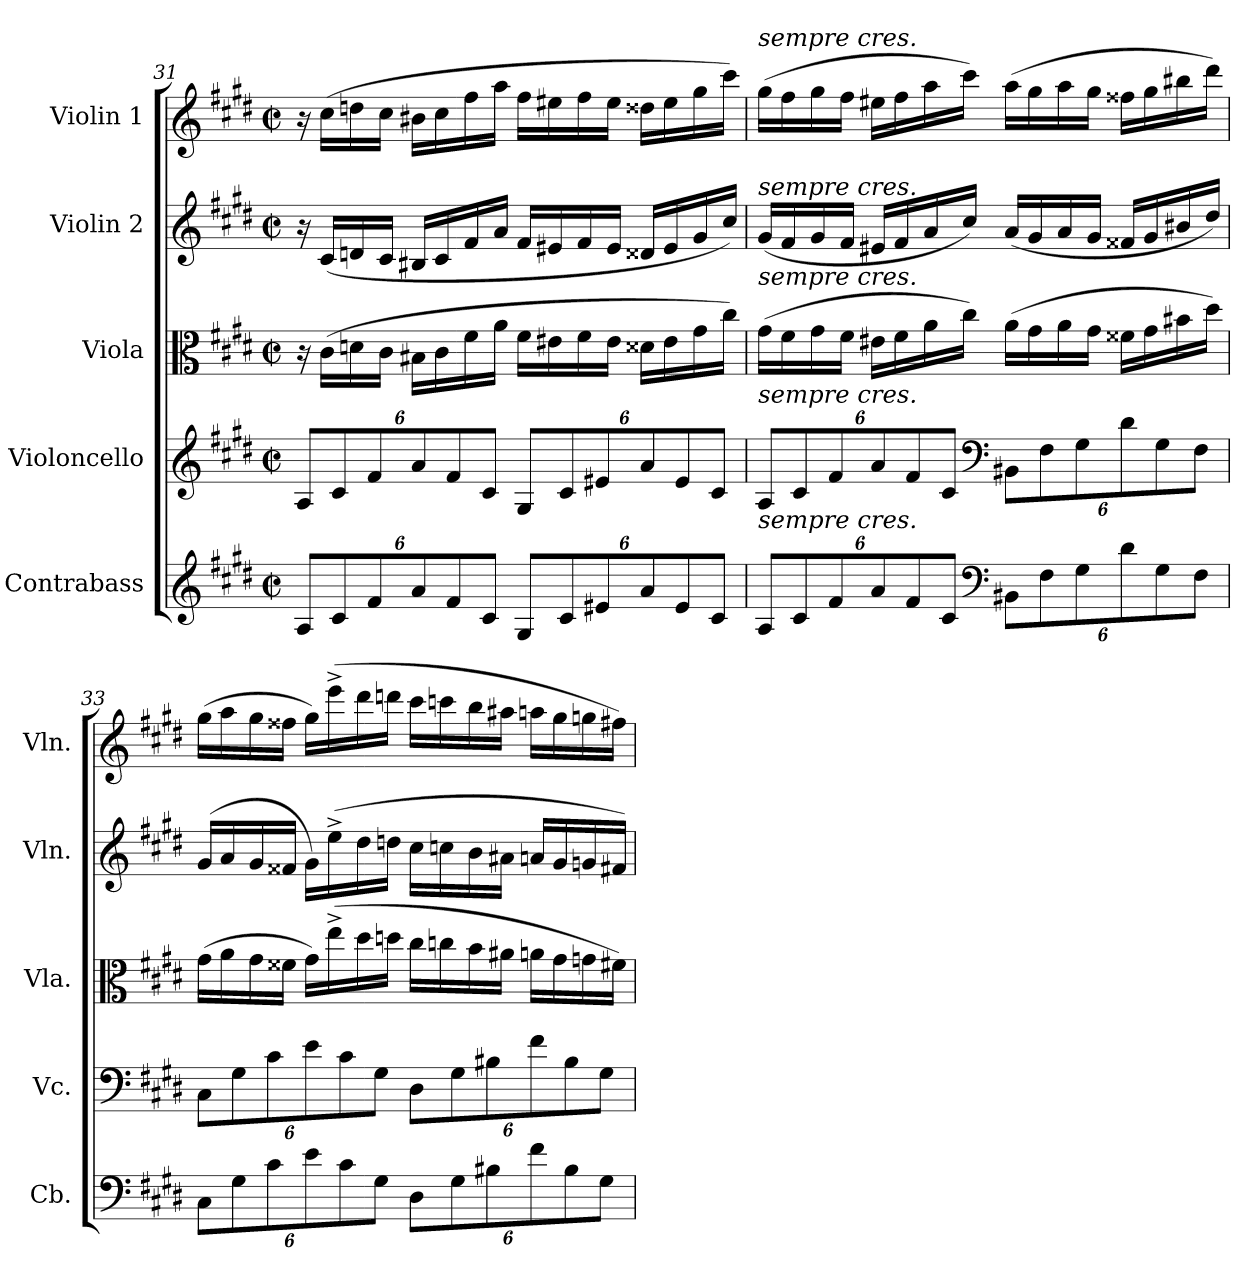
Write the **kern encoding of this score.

**kern	**kern	**kern	**kern	**kern
*part5	*part4	*part3	*part2	*part1
*staff5	*staff4	*staff3	*staff2	*staff1
*I"Contrabass	*I"Violoncello	*I"Viola	*I"Violin 2	*I"Violin 1
*I'Cb.	*I'Vc.	*I'Vla.	*I'Vln.	*I'Vln.
!!LO:PB:g=z
*clefG2	*clefG2	*clefC3	*clefG2	*clefG2
*ITrd7c12	*	*	*	*
*k[f#c#g#d#]	*k[f#c#g#d#]	*k[f#c#g#d#]	*k[f#c#g#d#]	*k[f#c#g#d#]
*M2/2	*M2/2	*M2/2	*M2/2	*M2/2
*met(c|)	*met(c|)	*met(c|)	*met(c|)	*met(c|)
*Xbrackettup	*Xbrackettup	*	*	*
=31	=31	=31	=31	=31
12AA/L	12A/L	16r	16r	16r
.	.	(16c#\LL	(16c#/LL	(16cc#\LL
12C#/	12c#/	.	.	.
.	.	16dn\	16dn/	16ddn\
12F#/	12f#/	.	.	.
.	.	16c#\JJ	16c#/JJ	16cc#\JJ
12A/	12a/	16B#X\LL	16B#X/LL	16b#X\LL
.	.	16c#\	16c#/	16cc#\
12F#/	12f#/	.	.	.
.	.	16f#\	16f#/	16ff#\
12C#/J	12c#/J	.	.	.
.	.	16a\JJ	16a/JJ	16aa\JJ
12GG#/L	12G#/L	16f#\LL	16f#/LL	16ff#\LL
.	.	16e#X\	16e#X/	16ee#X\
12C#/	12c#/	.	.	.
.	.	16f#\	16f#/	16ff#\
12E#X/	12e#X/	.	.	.
.	.	16e#\JJ	16e#/JJ	16ee#\JJ
12A/	12a/	16d##X\LL	16d##X/LL	16dd##X\LL
.	.	16e#\	16e#/	16ee#\
12E#/	12e#/	.	.	.
.	.	16g#\	16g#/	16gg#\
12C#/J	12c#/J	.	.	.
.	.	16cc#\JJ)	16cc#/JJ)	16ccc#\JJ)
=32	=32	=32	=32	=32
!	!	!	!	!LO:TX:a:i:t=sempre cres.
!	!	!	!LO:TX:a:i:t=sempre cres.	!
!	!	!LO:TX:a:i:t=sempre cres.	!	!
!	!LO:TX:a:i:t=sempre cres.	!	!	!
!LO:TX:a:i:t=sempre cres.	!	!	!	!
12AA/L	12A/L	(16g#\LL	(16g#/LL	(16gg#\LL
.	.	16f#\	16f#/	16ff#\
12C#/	12c#/	.	.	.
.	.	16g#\	16g#/	16gg#\
12F#/	12f#/	.	.	.
.	.	16f#\JJ	16f#/JJ	16ff#\JJ
12A/	12a/	16e#X\LL	16e#X/LL	16ee#X\LL
.	.	16f#\	16f#/	16ff#\
12F#/	12f#/	.	.	.
.	.	16a\	16a/	16aa\
12C#/J	12c#/J	.	.	.
.	.	16cc#\JJ)	16cc#/JJ)	16ccc#\JJ)
*clefF4	*clefF4	*	*	*
12BBB#X\L	12BB#X\L	(16a\LL	(16a/LL	(16aa\LL
.	.	16g#\	16g#/	16gg#\
12FF#\	12F#\	.	.	.
.	.	16a\	16a/	16aa\
12GG#\	12G#\	.	.	.
.	.	16g#\JJ	16g#/JJ	16gg#\JJ
12D#\	12d#\	16f##X\LL	16f##X/LL	16ff##X\LL
.	.	16g#\	16g#/	16gg#\
12GG#\	12G#\	.	.	.
.	.	16b#X\	16b#X/	16bb#X\
12FF#\J	12F#\J	.	.	.
.	.	16dd#\JJ)	16dd#/JJ)	16ddd#\JJ)
!!LO:LB:g=z
=33	=33	=33	=33	=33
12CC#\L	12C#\L	(16g#\LL	(16g#/LL	(16gg#\LL
.	.	16a\	16a/	16aa\
12GG#\	12G#\	.	.	.
.	.	16g#\	16g#/	16gg#\
12C#\	12c#\	.	.	.
.	.	16f##X\JJ	16f##X/JJ	16ff##X\JJ
12E\	12e\	16g#\LL)	16g#\LL)	16gg#\LL)
.	.	(16ee^\	(16ee^\	(16eee^\
12C#\	12c#\	.	.	.
.	.	16dd#\	16dd#\	16ddd#\
12GG#\J	12G#\J	.	.	.
.	.	16ddn\JJ	16ddn\JJ	16dddn\JJ
12DD#\L	12D#\L	16cc#\LL	16cc#\LL	16ccc#\LL
.	.	16ccn\	16ccn\	16cccn\
12GG#\	12G#\	.	.	.
.	.	16b\	16b\	16bb\
12BB#X\	12B#X\	.	.	.
.	.	16a#X\JJ	16a#X\JJ	16aa#X\JJ
12F#\	12f#\	16an\LL	16an/LL	16aan\LL
.	.	16g#\	16g#/	16gg#\
12BB#\	12B#\	.	.	.
.	.	16gn\	16gn/	16ggn\
12GG#\J	12G#\J	.	.	.
.	.	16f#X\JJ)	16f#X/JJ)	16ff#X\JJ)
=	=	=	=	=
*-	*-	*-	*-	*-
